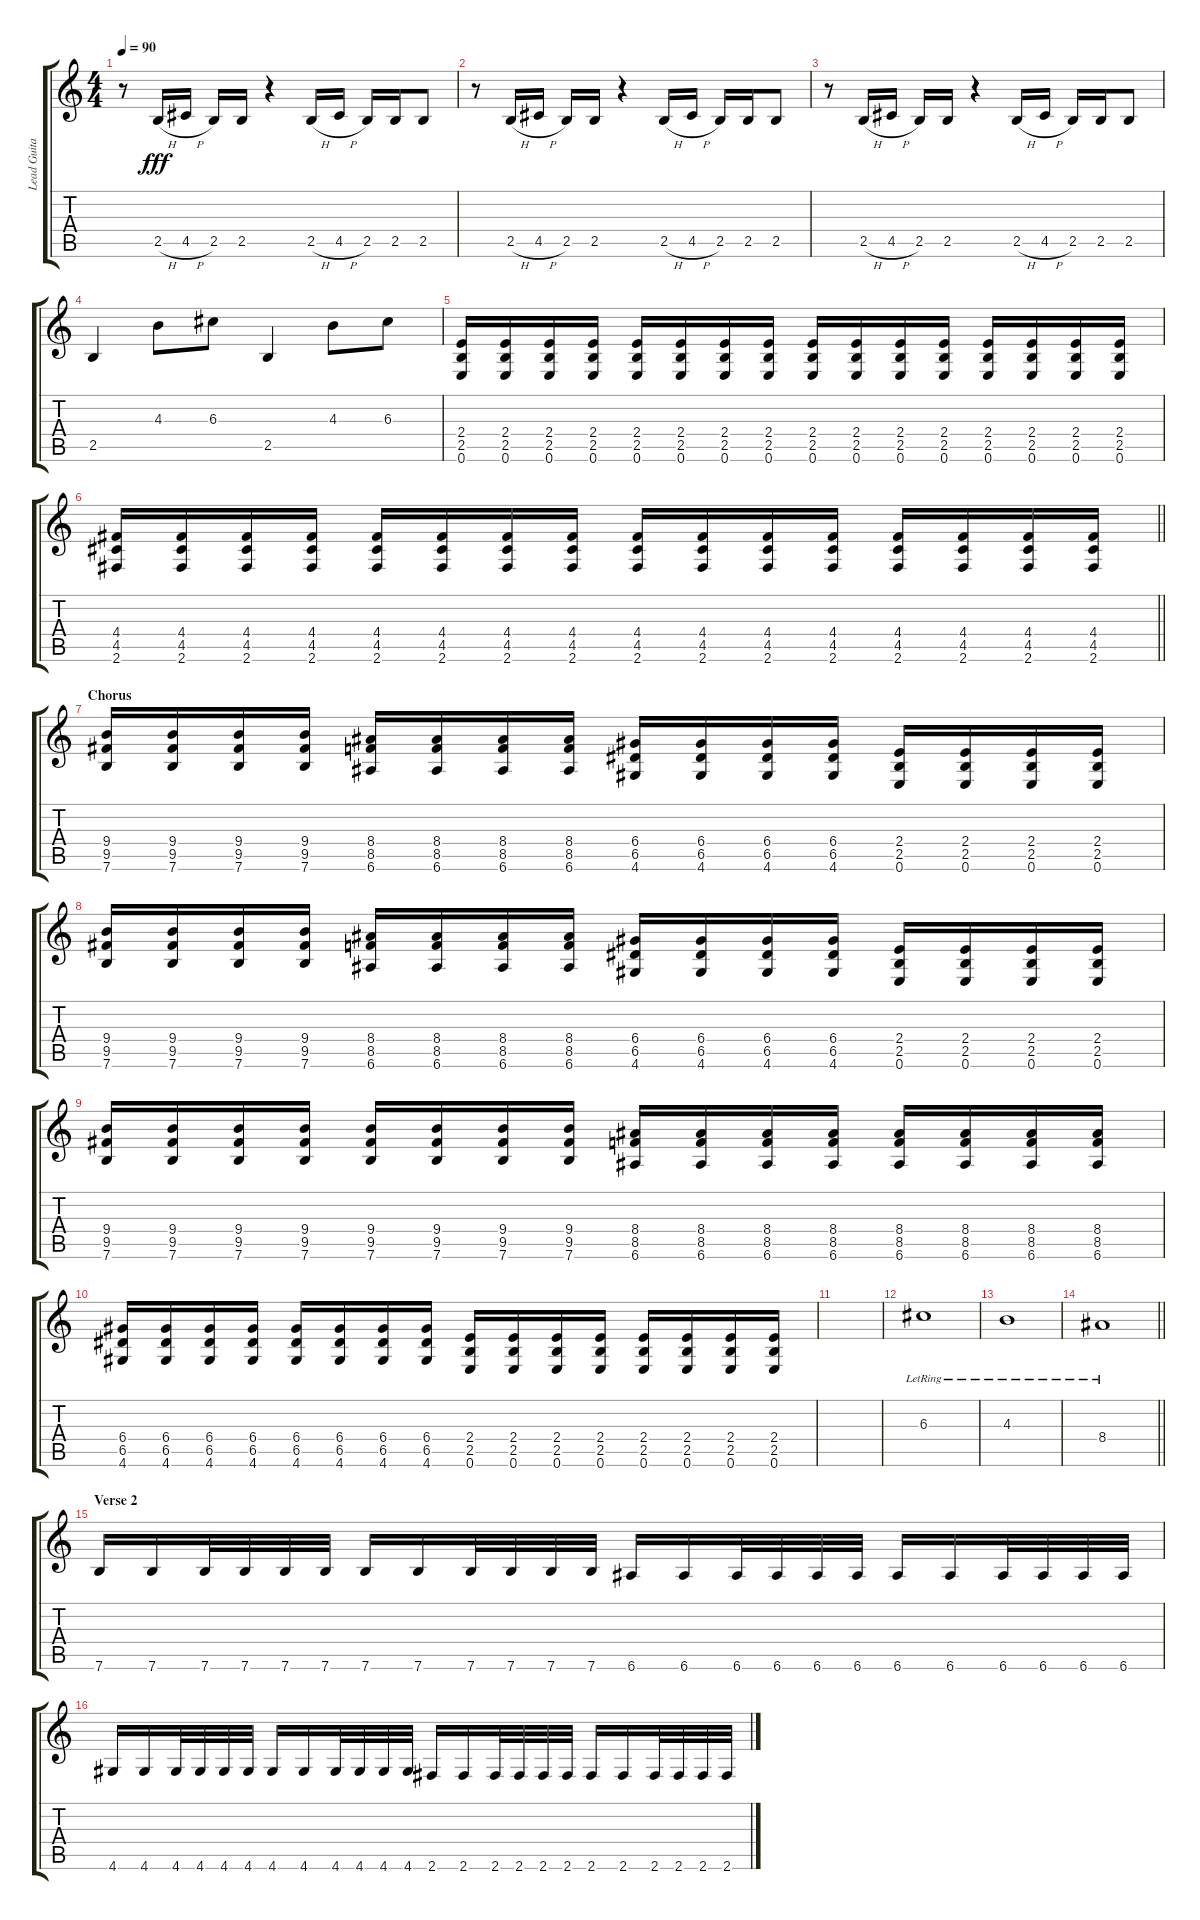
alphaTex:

\track ("Lead Guitar" "Lead Guita") {instrument overdrivenguitar}
\staff {score tabs}
\tuning (E4 B3 G3 D3 A2 E2) {hide}
\ts (4 4)
\tempo 90
\clef g2
\ks c
r.8{dy fff} 2.5{h}.16 4.5{h}.16 2.5.16 2.5.16 r.4 2.5{h}.16 4.5{h}.16 2.5.16 2.5.16 2.5.8 |
r.8 2.5{h}.16 4.5{h}.16 2.5.16 2.5.16 r.4 2.5{h}.16 4.5{h}.16 2.5.16 2.5.16 2.5.8 |
r.8 2.5{h}.16 4.5{h}.16 2.5.16 2.5.16 r.4 2.5{h}.16 4.5{h}.16 2.5.16 2.5.16 2.5.8 |
2.5.4 4.3.8 6.3.8 2.5.4 4.3.8 6.3.8 |
(2.4 2.5 0.6).16 (2.4 2.5 0.6).16 (2.4 2.5 0.6).16 (2.4 2.5 0.6).16 (2.4 2.5 0.6).16 (2.4 2.5 0.6).16 (2.4 2.5 0.6).16 (2.4 2.5 0.6).16 (2.4 2.5 0.6).16 (2.4 2.5 0.6).16 (2.4 2.5 0.6).16 (2.4 2.5 0.6).16 (2.4 2.5 0.6).16 (2.4 2.5 0.6).16 (2.4 2.5 0.6).16 (2.4 2.5 0.6).16 |
\barLineRight lightlight
(4.4 4.5 2.6).16 (4.4 4.5 2.6).16 (4.4 4.5 2.6).16 (4.4 4.5 2.6).16 (4.4 4.5 2.6).16 (4.4 4.5 2.6).16 (4.4 4.5 2.6).16 (4.4 4.5 2.6).16 (4.4 4.5 2.6).16 (4.4 4.5 2.6).16 (4.4 4.5 2.6).16 (4.4 4.5 2.6).16 (4.4 4.5 2.6).16 (4.4 4.5 2.6).16 (4.4 4.5 2.6).16 (4.4 4.5 2.6).16 |
\section ("" "Chorus")
(9.4 9.5 7.6).16 (9.4 9.5 7.6).16 (9.4 9.5 7.6).16 (9.4 9.5 7.6).16 (8.4 8.5 6.6).16 (8.4 8.5 6.6).16 (8.4 8.5 6.6).16 (8.4 8.5 6.6).16 (6.4 6.5 4.6).16 (6.4 6.5 4.6).16 (6.4 6.5 4.6).16 (6.4 6.5 4.6).16 (2.4 2.5 0.6).16 (2.4 2.5 0.6).16 (2.4 2.5 0.6).16 (2.4 2.5 0.6).16 |
(9.4 9.5 7.6).16 (9.4 9.5 7.6).16 (9.4 9.5 7.6).16 (9.4 9.5 7.6).16 (8.4 8.5 6.6).16 (8.4 8.5 6.6).16 (8.4 8.5 6.6).16 (8.4 8.5 6.6).16 (6.4 6.5 4.6).16 (6.4 6.5 4.6).16 (6.4 6.5 4.6).16 (6.4 6.5 4.6).16 (2.4 2.5 0.6).16 (2.4 2.5 0.6).16 (2.4 2.5 0.6).16 (2.4 2.5 0.6).16 |
(9.4 9.5 7.6).16 (9.4 9.5 7.6).16 (9.4 9.5 7.6).16 (9.4 9.5 7.6).16 (9.4 9.5 7.6).16 (9.4 9.5 7.6).16 (9.4 9.5 7.6).16 (9.4 9.5 7.6).16 (8.4 8.5 6.6).16 (8.4 8.5 6.6).16 (8.4 8.5 6.6).16 (8.4 8.5 6.6).16 (8.4 8.5 6.6).16 (8.4 8.5 6.6).16 (8.4 8.5 6.6).16 (8.4 8.5 6.6).16 |
(6.4 6.5 4.6).16 (6.4 6.5 4.6).16 (6.4 6.5 4.6).16 (6.4 6.5 4.6).16 (6.4 6.5 4.6).16 (6.4 6.5 4.6).16 (6.4 6.5 4.6).16 (6.4 6.5 4.6).16 (2.4 2.5 0.6).16 (2.4 2.5 0.6).16 (2.4 2.5 0.6).16 (2.4 2.5 0.6).16 (2.4 2.5 0.6).16 (2.4 2.5 0.6).16 (2.4 2.5 0.6).16 (2.4 2.5 0.6).16 |
|
6.3{lr}.1 |
4.3{lr}.1 |
\barLineRight lightlight
8.4{lr}.1 |
\section ("" "Verse 2")
7.6.16 7.6.16 7.6.32 7.6.32 7.6.32 7.6.32 7.6.16 7.6.16 7.6.32 7.6.32 7.6.32 7.6.32 6.6.16 6.6.16 6.6.32 6.6.32 6.6.32 6.6.32 6.6.16 6.6.16 6.6.32 6.6.32 6.6.32 6.6.32 |
4.6.16 4.6.16 4.6.32 4.6.32 4.6.32 4.6.32 4.6.16 4.6.16 4.6.32 4.6.32 4.6.32 4.6.32 2.6.16 2.6.16 2.6.32 2.6.32 2.6.32 2.6.32 2.6.16 2.6.16 2.6.32 2.6.32 2.6.32 2.6.32
